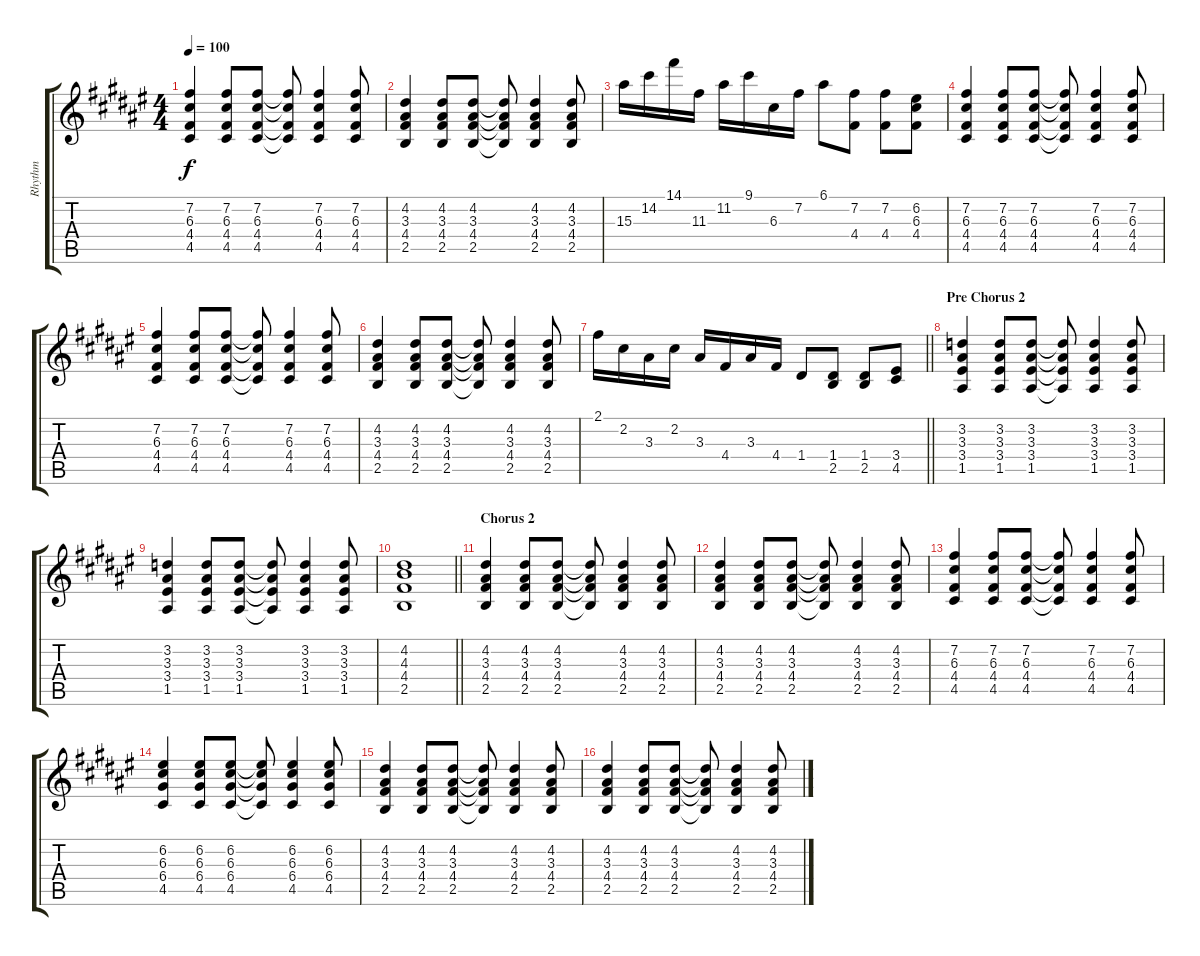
\track ("Rhythm" "Rhythm") {instrument electricguitarjazz}
\staff {score tabs}
\tuning (E4 B3 G3 D3 A2 E2) {hide}
\ts (4 4)
\tempo 100
\clef g2
\ks d#minor
(7.2 6.3 4.4 4.5).4{dy f} (7.2 6.3 4.4 4.5).8 (7.2 6.3 4.4 4.5).8 (7.2{t} 6.3{t} 4.4{t} 4.5{t}).8 (7.2 6.3 4.4 4.5).4 (7.2 6.3 4.4 4.5).8 |
(4.2 3.3 4.4 2.5).4 (4.2 3.3 4.4 2.5).8 (4.2 3.3 4.4 2.5).8 (4.2{t} 3.3{t} 4.4{t} 2.5{t}).8 (4.2 3.3 4.4 2.5).4 (4.2 3.3 4.4 2.5).8 |
15.3.16 14.2.16 14.1.16 11.3.16 11.2.16 9.1.16 6.3.16 7.2.16 6.1.8 (7.2 4.4).8 (7.2 4.4).8 (6.2 6.3 4.4).8 |
\ks f#
(7.2 6.3 4.4 4.5).4 (7.2 6.3 4.4 4.5).8 (7.2 6.3 4.4 4.5).8 (7.2{t} 6.3{t} 4.4{t} 4.5{t}).8 (7.2 6.3 4.4 4.5).4 (7.2 6.3 4.4 4.5).8 |
\ks d#minor
(7.2 6.3 4.4 4.5).4 (7.2 6.3 4.4 4.5).8 (7.2 6.3 4.4 4.5).8 (7.2{t} 6.3{t} 4.4{t} 4.5{t}).8 (7.2 6.3 4.4 4.5).4 (7.2 6.3 4.4 4.5).8 |
(4.2 3.3 4.4 2.5).4 (4.2 3.3 4.4 2.5).8 (4.2 3.3 4.4 2.5).8 (4.2{t} 3.3{t} 4.4{t} 2.5{t}).8 (4.2 3.3 4.4 2.5).4 (4.2 3.3 4.4 2.5).8 |
\barLineRight lightlight
2.1.16 2.2.16 3.3.16 2.2.16 3.3.16 4.4.16 3.3.16 4.4.16 1.4.8 (1.4 2.5).8 (1.4 2.5).8 (3.4 4.5).8 |
\section ("" "Pre Chorus 2")
\ks f#
(3.2 3.3 3.4 1.5).4 (3.2 3.3 3.4 1.5).8 (3.2 3.3 3.4 1.5).8 (3.2{t} 3.3{t} 3.4{t} 1.5{t}).8 (3.2 3.3 3.4 1.5).4 (3.2 3.3 3.4 1.5).8 |
(3.2 3.3 3.4 1.5).4 (3.2 3.3 3.4 1.5).8 (3.2 3.3 3.4 1.5).8 (3.2{t} 3.3{t} 3.4{t} 1.5{t}).8 (3.2 3.3 3.4 1.5).4 (3.2 3.3 3.4 1.5).8 |
\barLineRight lightlight
(4.2 4.3 4.4 2.5).1 |
\section ("" "Chorus 2")
\ks d#minor
(4.2 3.3 4.4 2.5).4 (4.2 3.3 4.4 2.5).8 (4.2 3.3 4.4 2.5).8 (4.2{t} 3.3{t} 4.4{t} 2.5{t}).8 (4.2 3.3 4.4 2.5).4 (4.2 3.3 4.4 2.5).8 |
(4.2 3.3 4.4 2.5).4 (4.2 3.3 4.4 2.5).8 (4.2 3.3 4.4 2.5).8 (4.2{t} 3.3{t} 4.4{t} 2.5{t}).8 (4.2 3.3 4.4 2.5).4 (4.2 3.3 4.4 2.5).8 |
(7.2 6.3 4.4 4.5).4 (7.2 6.3 4.4 4.5).8 (7.2 6.3 4.4 4.5).8 (7.2{t} 6.3{t} 4.4{t} 4.5{t}).8 (7.2 6.3 4.4 4.5).4 (7.2 6.3 4.4 4.5).8 |
\ks f#
(6.2 6.3 6.4 4.5).4 (6.2 6.3 6.4 4.5).8 (6.2 6.3 6.4 4.5).8 (6.2{t} 6.3{t} 6.4{t} 4.5{t}).8 (6.2 6.3 6.4 4.5).4 (6.2 6.3 6.4 4.5).8 |
\ks d#minor
(4.2 3.3 4.4 2.5).4 (4.2 3.3 4.4 2.5).8 (4.2 3.3 4.4 2.5).8 (4.2{t} 3.3{t} 4.4{t} 2.5{t}).8 (4.2 3.3 4.4 2.5).4 (4.2 3.3 4.4 2.5).8 |
(4.2 3.3 4.4 2.5).4 (4.2 3.3 4.4 2.5).8 (4.2 3.3 4.4 2.5).8 (4.2{t} 3.3{t} 4.4{t} 2.5{t}).8 (4.2 3.3 4.4 2.5).4 (4.2 3.3 4.4 2.5).8
